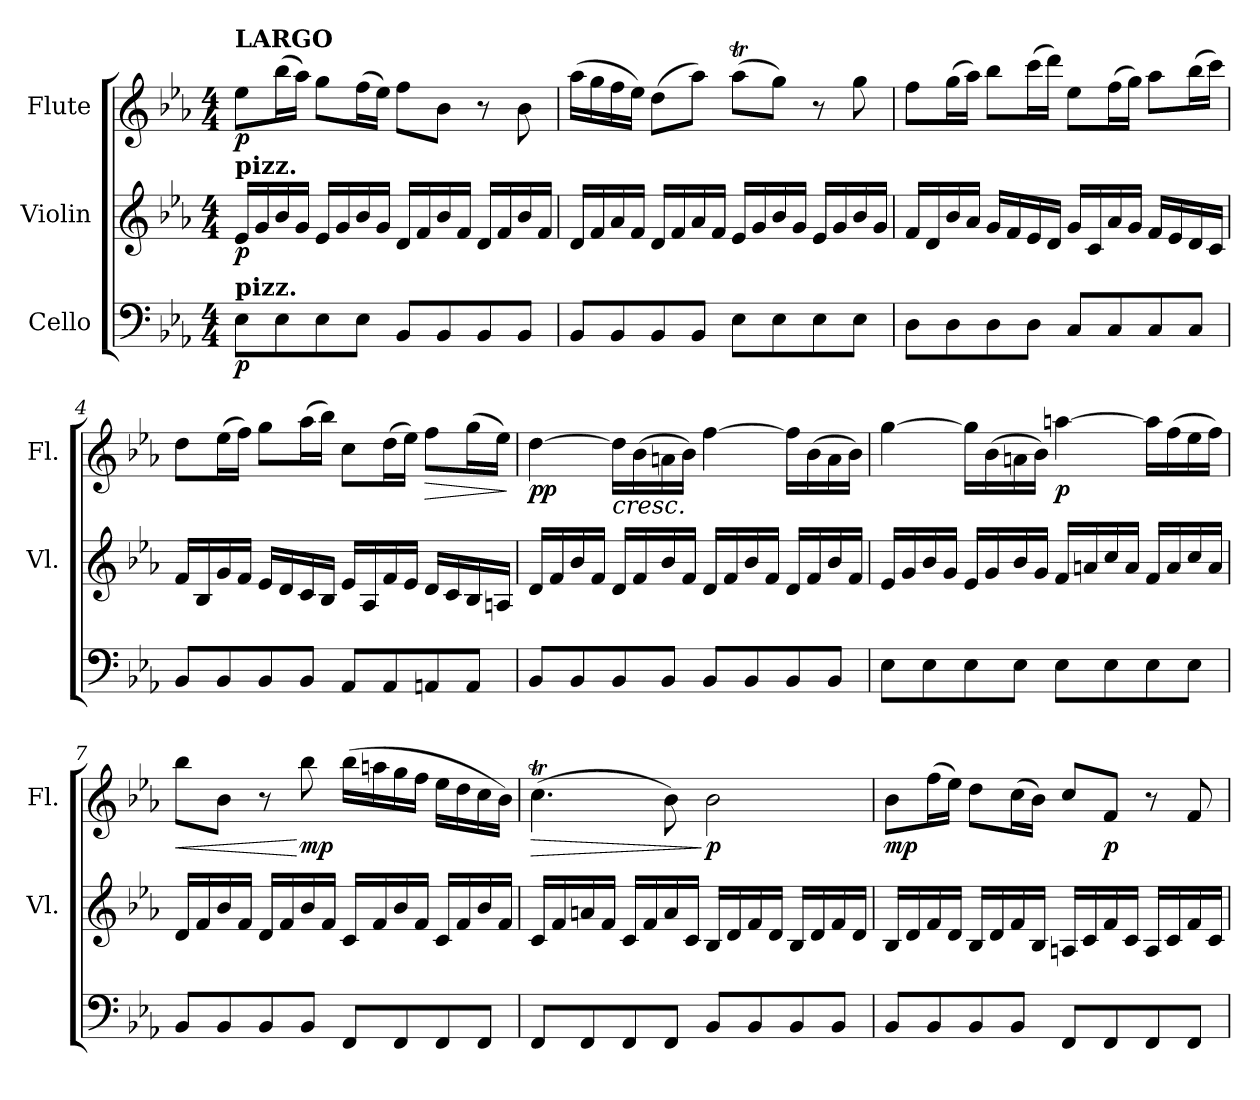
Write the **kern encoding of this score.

**kern	**dynam	**kern	**dynam	**kern	**dynam
*part3	*part3	*part2	*part2	*part1	*part1
*staff3	*staff3	*staff2	*staff2	*staff1	*staff1
*I"Cello	*	*I"Violin	*	*I"Flute	*
*	*	*I'Vl.	*	*I'Fl.	*
*clefF4	*	*clefG2	*	*clefG2	*
*k[b-e-a-]	*	*k[b-e-a-]	*	*k[b-e-a-]	*
*M4/4	*	*M4/4	*	*M4/4	*
*MM38	*	*MM38	*	*MM38	*
=1	=1	=1	=1	=1	=1
!	!	!	!	!LO:TX:a:B:t=LARGO	!
!	!	!LO:TX:a:B:t=pizz.	!	!	!
!LO:TX:a:B:t=pizz.	!	!	!	!	!
!	!LO:DY:b	!	!LO:DY:b	!	!LO:DY:b
8E-\L	p	16e-/LL	p	8ee-\L	p
.	.	16g/	.	.	.
8E-\	.	16b-/	.	(>16bb-\L	.
.	.	16g/JJ	.	16aa-\JJ)	.
8E-\	.	16e-/LL	.	8gg\L	.
.	.	16g/	.	.	.
8E-\J	.	16b-/	.	(>16ff\L	.
.	.	16g/JJ	.	16ee-\JJ)	.
8BB-/L	.	16d/LL	.	8ff\L	.
.	.	16f/	.	.	.
8BB-/	.	16b-/	.	8b-\J	.
.	.	16f/JJ	.	.	.
8BB-/	.	16d/LL	.	8r	.
.	.	16f/	.	.	.
8BB-/J	.	16b-/	.	8b-\	.
.	.	16f/JJ	.	.	.
=2	=2	=2	=2	=2	=2
8BB-/L	.	16d/LL	.	(>16aa-\LL	.
.	.	16f/	.	16gg\	.
8BB-/	.	16a-/	.	16ff\	.
.	.	16f/JJ	.	16ee-\JJ)	.
8BB-/	.	16d/LL	.	(>8dd\L	.
.	.	16f/	.	.	.
8BB-/J	.	16a-/	.	8aa-\J)	.
.	.	16f/JJ	.	.	.
8E-\L	.	16e-/LL	.	(>8aa-T\L	.
.	.	16g/	.	.	.
8E-\	.	16b-/	.	8gg\J)	.
.	.	16g/JJ	.	.	.
8E-\	.	16e-/LL	.	8r	.
.	.	16g/	.	.	.
8E-\J	.	16b-/	.	8gg\	.
.	.	16g/JJ	.	.	.
!!LO:LB:g=z
=3	=3	=3	=3	=3	=3
8D\L	.	16f/LL	.	8ff\L	.
.	.	16d/	.	.	.
8D\	.	16b-/	.	(>16gg\L	.
.	.	16a-/JJ	.	16aa-\JJ)	.
8D\	.	16g/LL	.	8bb-\L	.
.	.	16f/	.	.	.
8D\J	.	16e-/	.	(>16ccc\L	.
.	.	16d/JJ	.	16ddd\JJ)	.
8C/L	.	16g/LL	.	8ee-\L	.
.	.	16c/	.	.	.
8C/	.	16a-/	.	(>16ff\L	.
.	.	16g/JJ	.	16gg\JJ)	.
8C/	.	16f/LL	.	8aa-\L	.
.	.	16e-/	.	.	.
8C/J	.	16d/	.	(>16bb-\L	.
.	.	16c/JJ	.	16ccc\JJ)	.
=4	=4	=4	=4	=4	=4
8BB-/L	.	16f/LL	.	8dd\L	.
.	.	16B-/	.	.	.
8BB-/	.	16g/	.	(>16ee-\L	.
.	.	16f/JJ	.	16ff\JJ)	.
8BB-/	.	16e-/LL	.	8gg\L	.
.	.	16d/	.	.	.
8BB-/J	.	16c/	.	(>16aa-\L	.
.	.	16B-/JJ	.	16bb-\JJ)	.
8AA-/L	.	16e-/LL	.	8cc\L	.
.	.	16A-/	.	.	.
8AA-/	.	16f/	.	(>16dd\L	.
.	.	16e-/JJ	.	16ee-\JJ)	.
!	!	!	!	!	!LO:HP:b
8AAn/	.	16d/LL	.	8ff\L	>
.	.	16c/	.	.	.
8AA/J	.	16B-/	.	(>16gg\L	.
.	.	16An/JJ	.	16ee-\JJ)	.
.	.	.	.	.	]
!!LO:LB:g=z
=5	=5	=5	=5	=5	=5
!	!	!	!	!	!LO:DY:b
8BB-/L	.	16d/LL	.	[4dd\	pp
.	.	16f/	.	.	.
8BB-/	.	16b-/	.	.	.
.	.	16f/JJ	.	.	.
!	!	!	!	!LO:TX:b:i:t=cresc.	!
8BB-/	.	16d/LL	.	16dd\LL]	.
.	.	16f/	.	(>16b-\	.
8BB-/J	.	16b-/	.	16an\	.
.	.	16f/JJ	.	16b-\JJ)	.
8BB-/L	.	16d/LL	.	[4ff\	.
.	.	16f/	.	.	.
8BB-/	.	16b-/	.	.	.
.	.	16f/JJ	.	.	.
8BB-/	.	16d/LL	.	16ff\LL]	.
.	.	16f/	.	(>16b-\	.
8BB-/J	.	16b-/	.	16a\	.
.	.	16f/JJ	.	16b-\JJ)	.
=6	=6	=6	=6	=6	=6
8E-\L	.	16e-/LL	.	[4gg\	.
.	.	16g/	.	.	.
8E-\	.	16b-/	.	.	.
.	.	16g/JJ	.	.	.
8E-\	.	16e-/LL	.	16gg\LL]	.
.	.	16g/	.	(>16b-\	.
8E-\J	.	16b-/	.	16an\	.
.	.	16g/JJ	.	16b-\JJ)	.
!	!	!	!	!	!LO:DY:b
8E-\L	.	16f/LL	.	[4aan\	p
.	.	16an/	.	.	.
8E-\	.	16cc/	.	.	.
.	.	16a/JJ	.	.	.
8E-\	.	16f/LL	.	16aa\LL]	.
.	.	16a/	.	(>16ff\	.
8E-\J	.	16cc/	.	16ee-\	.
.	.	16a/JJ	.	16ff\JJ)	.
!!LO:LB:g=z
=7	=7	=7	=7	=7	=7
!	!	!	!	!	!LO:HP:b
8BB-/L	.	16d/LL	.	8bb-\L	<
.	.	16f/	.	.	.
8BB-/	.	16b-/	.	8b-\J	.
.	.	16f/JJ	.	.	.
8BB-/	.	16d/LL	.	8r	.
.	.	16f/	.	.	.
!	!	!	!	!	!LO:DY:n=1:b
8BB-/J	.	16b-/	.	8bb-\	[ mp
.	.	16f/JJ	.	.	.
8FF/L	.	16c/LL	.	(>16bb-\LL	.
.	.	16f/	.	16aan\	.
8FF/	.	16b-/	.	16gg\	.
.	.	16f/JJ	.	16ff\JJ	.
8FF/	.	16c/LL	.	16ee-\LL	.
.	.	16f/	.	16dd\	.
8FF/J	.	16b-/	.	16cc\	.
.	.	16f/JJ	.	16b-\JJ)	.
=8	=8	=8	=8	=8	=8
!	!	!	!	!	!LO:HP:b
8FF/L	.	16c/LL	.	(>4.ccT\	>
.	.	16f/	.	.	.
8FF/	.	16an/	.	.	.
.	.	16f/JJ	.	.	.
8FF/	.	16c/LL	.	.	.
.	.	16f/	.	.	.
8FF/J	.	16a/	.	8b-\)	.
.	.	16c/JJ	.	.	.
!	!	!	!	!	!LO:DY:n=1:b
8BB-/L	.	16B-/LL	.	2b-\	] p
.	.	16d/	.	.	.
8BB-/	.	16f/	.	.	.
.	.	16d/JJ	.	.	.
8BB-/	.	16B-/LL	.	.	.
.	.	16d/	.	.	.
8BB-/J	.	16f/	.	.	.
.	.	16d/JJ	.	.	.
!!LO:PB:g=z
=9	=9	=9	=9	=9	=9
!	!	!	!	!	!LO:DY:b
8BB-/L	.	16B-/LL	.	8b-\L	mp
.	.	16d/	.	.	.
8BB-/	.	16f/	.	(>16ff\L	.
.	.	16d/JJ	.	16ee-\JJ)	.
8BB-/	.	16B-/LL	.	8dd\L	.
.	.	16d/	.	.	.
8BB-/J	.	16f/	.	(>16cc\L	.
.	.	16B-/JJ	.	16b-\JJ)	.
8FF/L	.	16An/LL	.	8cc/L	.
.	.	16c/	.	.	.
!	!	!	!	!	!LO:DY:b
8FF/	.	16f/	.	8f/J	p
.	.	16c/JJ	.	.	.
8FF/	.	16A/LL	.	8r	.
.	.	16c/	.	.	.
8FF/J	.	16f/	.	8f/	.
.	.	16c/JJ	.	.	.
=	=	=	=	=	=
*-	*-	*-	*-	*-	*-
